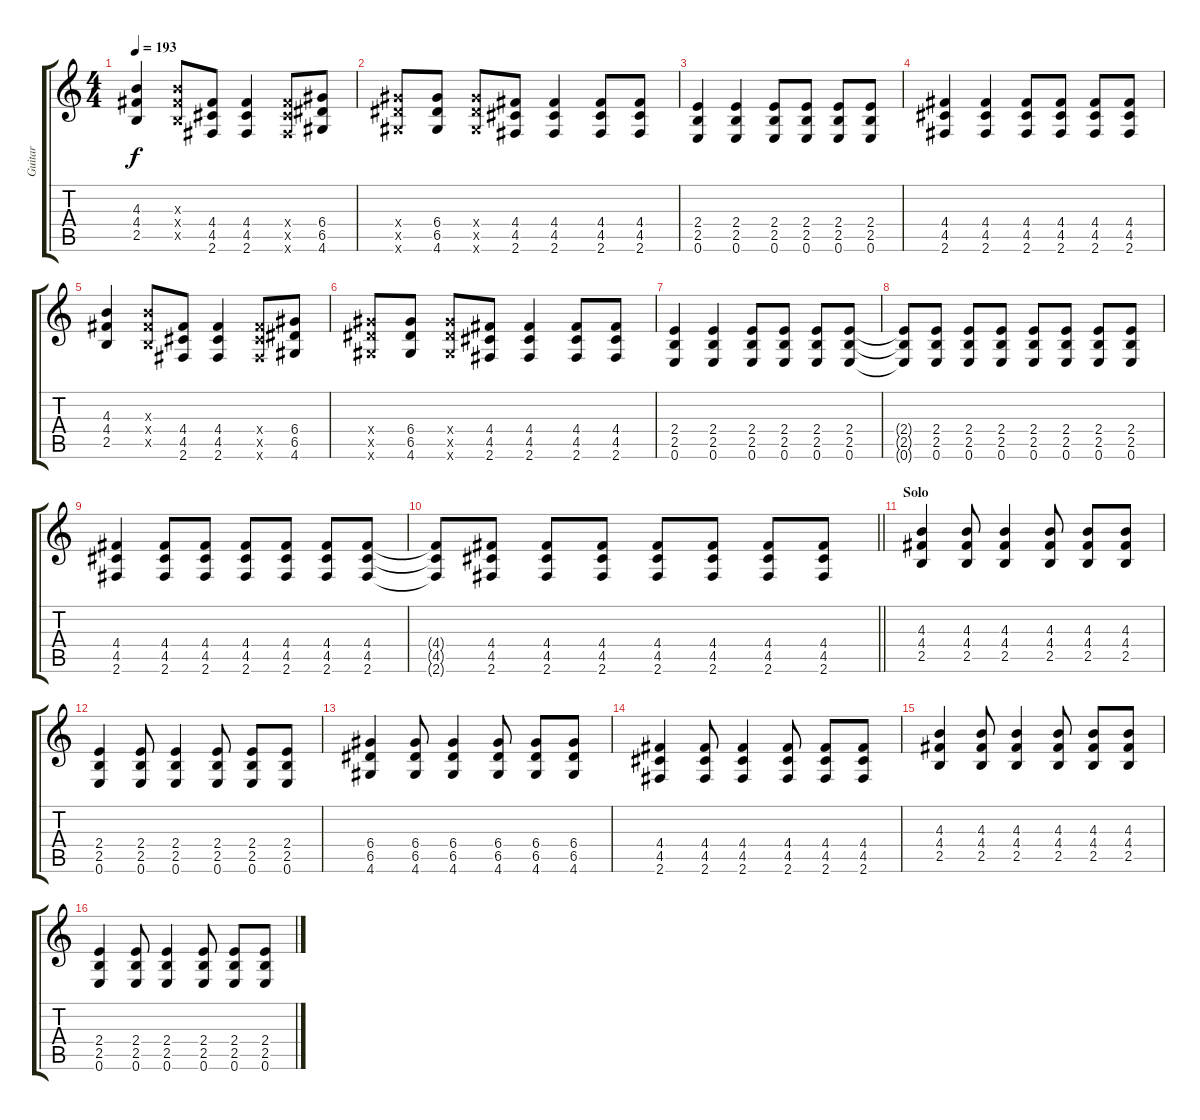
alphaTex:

\track ("Guitar" "Guitar") {instrument distortionguitar}
\staff {score tabs}
\tuning (E4 B3 G3 D3 A2 E2) {hide}
\ts (4 4)
\tempo 193
\clef g2
\ks c
(4.3 4.4 2.5).4{dy f} (4.3{x} 4.4{x} 2.5{x}).8 (4.4 4.5 2.6).8 (4.4 4.5 2.6).4 (4.4{x} 4.5{x} 2.6{x}).8 (6.4 6.5 4.6).8 |
(6.4{x} 6.5{x} 4.6{x}).8 (6.4 6.5 4.6).8 (6.4{x} 6.5{x} 4.6{x}).8 (4.4 4.5 2.6).8 (4.4 4.5 2.6).4 (4.4 4.5 2.6).8 (4.4 4.5 2.6).8 |
(2.4 2.5 0.6).4 (2.4 2.5 0.6).4 (2.4 2.5 0.6).8 (2.4 2.5 0.6).8 (2.4 2.5 0.6).8 (2.4 2.5 0.6).8 |
(4.4 4.5 2.6).4 (4.4 4.5 2.6).4 (4.4 4.5 2.6).8 (4.4 4.5 2.6).8 (4.4 4.5 2.6).8 (4.4 4.5 2.6).8 |
(4.3 4.4 2.5).4 (4.3{x} 4.4{x} 2.5{x}).8 (4.4 4.5 2.6).8 (4.4 4.5 2.6).4 (4.4{x} 4.5{x} 2.6{x}).8 (6.4 6.5 4.6).8 |
(6.4{x} 6.5{x} 4.6{x}).8 (6.4 6.5 4.6).8 (6.4{x} 6.5{x} 4.6{x}).8 (4.4 4.5 2.6).8 (4.4 4.5 2.6).4 (4.4 4.5 2.6).8 (4.4 4.5 2.6).8 |
(2.4 2.5 0.6).4 (2.4 2.5 0.6).4 (2.4 2.5 0.6).8 (2.4 2.5 0.6).8 (2.4 2.5 0.6).8 (2.4 2.5 0.6).8 |
(2.4{t} 2.5{t} 0.6{t}).8 (2.4 2.5 0.6).8 (2.4 2.5 0.6).8 (2.4 2.5 0.6).8 (2.4 2.5 0.6).8 (2.4 2.5 0.6).8 (2.4 2.5 0.6).8 (2.4 2.5 0.6).8 |
(4.4 4.5 2.6).4 (4.4 4.5 2.6).8 (4.4 4.5 2.6).8 (4.4 4.5 2.6).8 (4.4 4.5 2.6).8 (4.4 4.5 2.6).8 (4.4 4.5 2.6).8 |
\barLineRight lightlight
(4.4{t} 4.5{t} 2.6{t}).8 (4.4 4.5 2.6).8 (4.4 4.5 2.6).8 (4.4 4.5 2.6).8 (4.4 4.5 2.6).8 (4.4 4.5 2.6).8 (4.4 4.5 2.6).8 (4.4 4.5 2.6).8 |
\section ("" "Solo")
(4.3 4.4 2.5).4 (4.3 4.4 2.5).8 (4.3 4.4 2.5).4 (4.3 4.4 2.5).8 (4.3 4.4 2.5).8 (4.3 4.4 2.5).8 |
(2.4 2.5 0.6).4 (2.4 2.5 0.6).8 (2.4 2.5 0.6).4 (2.4 2.5 0.6).8 (2.4 2.5 0.6).8 (2.4 2.5 0.6).8 |
(6.4 6.5 4.6).4 (6.4 6.5 4.6).8 (6.4 6.5 4.6).4 (6.4 6.5 4.6).8 (6.4 6.5 4.6).8 (6.4 6.5 4.6).8 |
(4.4 4.5 2.6).4 (4.4 4.5 2.6).8 (4.4 4.5 2.6).4 (4.4 4.5 2.6).8 (4.4 4.5 2.6).8 (4.4 4.5 2.6).8 |
(4.3 4.4 2.5).4 (4.3 4.4 2.5).8 (4.3 4.4 2.5).4 (4.3 4.4 2.5).8 (4.3 4.4 2.5).8 (4.3 4.4 2.5).8 |
(2.4 2.5 0.6).4 (2.4 2.5 0.6).8 (2.4 2.5 0.6).4 (2.4 2.5 0.6).8 (2.4 2.5 0.6).8 (2.4 2.5 0.6).8
